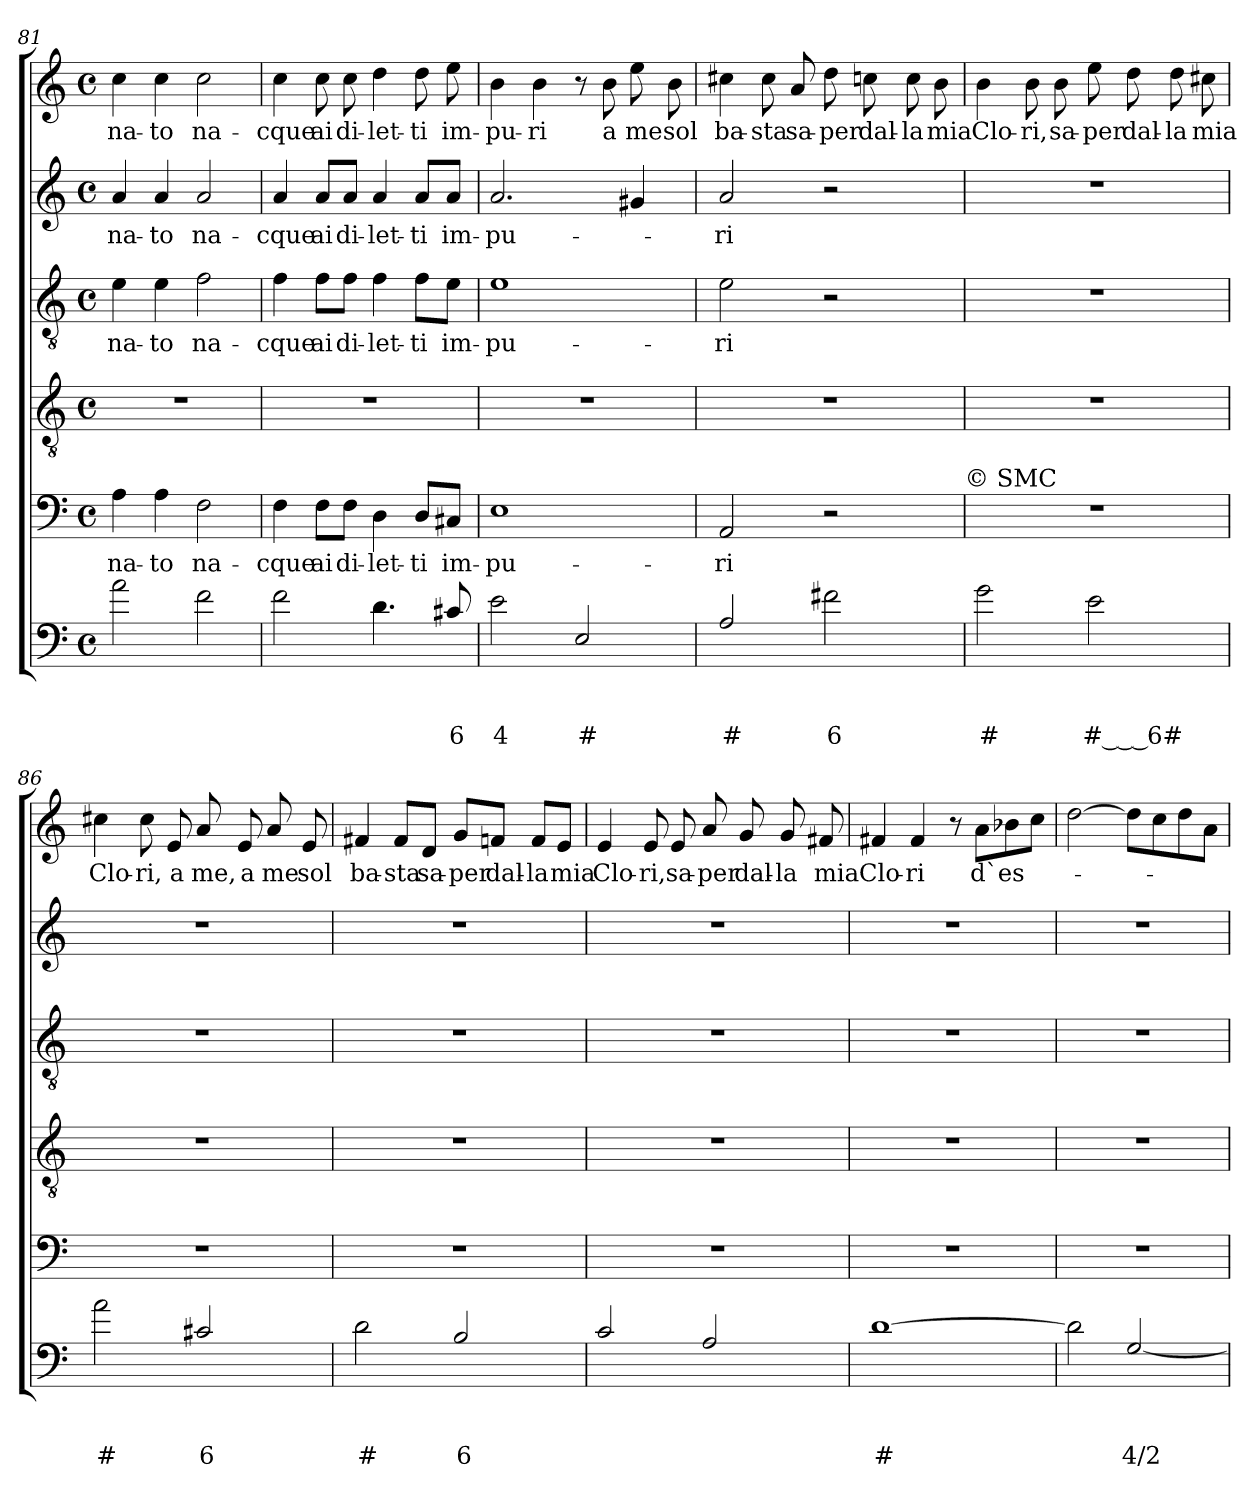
**kern	**text	**text	**text	**kern	**text	**kern	**kern	**text	**kern	**text	**kern	**text
*part6	*part6	*part6	*part6	*part5	*part5	*part4	*part3	*part3	*part2	*part2	*part1	*part1
*staff6	*staff6	*staff6	*staff6	*staff5	*staff5	*staff4	*staff3	*staff3	*staff2	*staff2	*staff1	*staff1
!!LO:PB:g=z
*clefF4	*	*	*	*clefF4	*	*clefGv2	*clefGv2	*	*clefG2	*	*clefG2	*
*ITrd8c14	*	*	*	*	*	*	*	*	*	*	*	*
*k[]	*	*	*	*k[]	*	*k[]	*k[]	*	*k[]	*	*k[]	*
*C:	*	*	*	*C:	*	*C:	*C:	*	*C:	*	*C:	*
*M4/4	*	*	*	*M4/4	*	*M4/4	*M4/4	*	*M4/4	*	*M4/4	*
*met(c)	*	*	*	*met(c)	*	*met(c)	*met(c)	*	*met(c)	*	*met(c)	*
=81	=81	=81	=81	=81	=81	=81	=81	=81	=81	=81	=81	=81
!	!	!	!	!	!LO:LY:b	!	!	!LO:LY:b	!	!LO:LY:b	!	!LO:LY:b
2A\	.	.	.	4A\	-na-	1r	4e\	-na-	4a/	-na-	4cc\	-na-
!	!	!	!	!	!LO:LY:b	!	!	!LO:LY:b	!	!LO:LY:b	!	!LO:LY:b
.	.	.	.	4A\	-to	.	4e\	-to	4a/	-to	4cc\	-to
!	!	!	!	!	!LO:LY:b	!	!	!LO:LY:b	!	!LO:LY:b	!	!LO:LY:b
2F\	.	.	.	2F\	na-	.	2f\	na-	2a/	na-	2cc\	na-
=82	=82	=82	=82	=82	=82	=82	=82	=82	=82	=82	=82	=82
!	!	!	!	!	!LO:LY:b	!	!	!LO:LY:b	!	!LO:LY:b	!	!LO:LY:b
2F\	.	.	.	4F\	-cque	1r	4f\	-cque	4a/	-cque	4cc\	-cque
!	!	!	!	!	!LO:LY:b	!	!	!LO:LY:b	!	!LO:LY:b	!	!LO:LY:b
.	.	.	.	8F\L	ai	.	8f\L	ai	8a/L	ai	8cc\	ai
!	!	!	!	!	!LO:LY:b	!	!	!LO:LY:b	!	!LO:LY:b	!	!LO:LY:b
.	.	.	.	8F\J	di-	.	8f\J	di-	8a/J	di-	8cc\	di-
!	!	!	!	!	!LO:LY:b	!	!	!LO:LY:b	!	!LO:LY:b	!	!LO:LY:b
4.D\	.	.	.	4D\	-let-	.	4f\	-let-	4a/	-let-	4dd\	-let-
!	!	!	!	!	!LO:LY:b	!	!	!LO:LY:b	!	!LO:LY:b	!	!LO:LY:b
.	.	.	.	8D/L	-ti	.	8f\L	-ti	8a/L	-ti	8dd\	-ti
!	!	!	!LO:LY:b	!	!LO:LY:b	!	!	!LO:LY:b	!	!LO:LY:b	!	!LO:LY:b
8C#X/	.	.	6	8C#X/J	im-	.	8e\J	im-	8a/J	im-	8ee\	im-
=83	=83	=83	=83	=83	=83	=83	=83	=83	=83	=83	=83	=83
!	!	!	!LO:LY:b	!	!LO:LY:b	!	!	!LO:LY:b	!	!LO:LY:b	!	!LO:LY:b
2E\	.	.	4	1E	-pu-	1r	1e	-pu-	2.a/	-pu-	4b\	-pu-
!	!	!	!	!	!	!	!	!	!	!	!	!LO:LY:b
.	.	.	.	.	.	.	.	.	.	.	4b\	-ri
!	!	!	!LO:LY:b	!	!	!	!	!	!	!	!	!
2EE/	.	.	#	.	.	.	.	.	.	.	8r	.
!	!	!	!	!	!	!	!	!	!	!	!	!LO:LY:b
.	.	.	.	.	.	.	.	.	.	.	8b\	a
!	!	!	!	!	!	!	!	!	!	!	!	!LO:LY:b
.	.	.	.	.	.	.	.	.	4g#X/	.	8ee\	me
!	!	!	!	!	!	!	!	!	!	!	!	!LO:LY:b
.	.	.	.	.	.	.	.	.	.	.	8b\	sol
=84	=84	=84	=84	=84	=84	=84	=84	=84	=84	=84	=84	=84
!	!	!	!LO:LY:b	!	!LO:LY:b	!	!	!LO:LY:b	!	!LO:LY:b	!	!LO:LY:b
2AA/	.	.	#	2AA/	-ri	1r	2e\	-ri	2a/	-ri	4cc#X\	ba-
!	!	!	!	!	!	!	!	!	!	!	!	!LO:LY:b
.	.	.	.	.	.	.	.	.	.	.	8cc#\	-sta
!	!	!	!	!	!	!	!	!	!	!	!	!LO:LY:b
.	.	.	.	.	.	.	.	.	.	.	8a/	sa-
!	!	!	!LO:LY:b	!	!	!	!	!	!	!	!	!LO:LY:b
2F#X\	.	.	6	2r	.	.	2r	.	2r	.	8dd\	-per
!	!	!	!	!	!	!	!	!	!	!	!	!LO:LY:b
.	.	.	.	.	.	.	.	.	.	.	8ccn\	dal-
!	!	!	!	!	!	!	!	!	!	!	!	!LO:LY:b
.	.	.	.	.	.	.	.	.	.	.	8cc\	-la
!	!	!	!	!	!	!	!	!	!	!	!	!LO:LY:b
.	.	.	.	.	.	.	.	.	.	.	8b\	mia
!	!	!	!	!LO:TX:a:t=© SMC	!	!	!	!	!	!	!	!
=85	=85	=85	=85	=85	=85	=85	=85	=85	=85	=85	=85	=85
!	!	!	!LO:LY:b	!	!	!	!	!	!	!	!	!LO:LY:b
2G\	.	.	#	1r	.	1r	1r	.	1r	.	4b\	Clo-
!	!	!	!	!	!	!	!	!	!	!	!	!LO:LY:b
.	.	.	.	.	.	.	.	.	.	.	8b\	-ri,
!	!	!	!	!	!	!	!	!	!	!	!	!LO:LY:b
.	.	.	.	.	.	.	.	.	.	.	8b\	sa-
!	!	!	!LO:LY:b	!	!	!	!	!	!	!	!	!LO:LY:b
2E\	.	.	#___6#	.	.	.	.	.	.	.	8ee\	-per
!	!	!	!	!	!	!	!	!	!	!	!	!LO:LY:b
.	.	.	.	.	.	.	.	.	.	.	8dd\	dal-
!	!	!	!	!	!	!	!	!	!	!	!	!LO:LY:b
.	.	.	.	.	.	.	.	.	.	.	8dd\	-la
!	!	!	!	!	!	!	!	!	!	!	!	!LO:LY:b
.	.	.	.	.	.	.	.	.	.	.	8cc#X\	mia
!!LO:LB:g=z
=86	=86	=86	=86	=86	=86	=86	=86	=86	=86	=86	=86	=86
!	!	!	!LO:LY:b	!	!	!	!	!	!	!	!	!LO:LY:b
2A\	.	.	#	1r	.	1r	1r	.	1r	.	4cc#X\	Clo-
!	!	!	!	!	!	!	!	!	!	!	!	!LO:LY:b
.	.	.	.	.	.	.	.	.	.	.	8cc#\	-ri,
!	!	!	!	!	!	!	!	!	!	!	!	!LO:LY:b
.	.	.	.	.	.	.	.	.	.	.	8e/	a
!	!	!	!LO:LY:b	!	!	!	!	!	!	!	!	!LO:LY:b
2C#X/	.	.	6	.	.	.	.	.	.	.	8a/	me,
!	!	!	!	!	!	!	!	!	!	!	!	!LO:LY:b
.	.	.	.	.	.	.	.	.	.	.	8e/	a
!	!	!	!	!	!	!	!	!	!	!	!	!LO:LY:b
.	.	.	.	.	.	.	.	.	.	.	8a/	me
!	!	!	!	!	!	!	!	!	!	!	!	!LO:LY:b
.	.	.	.	.	.	.	.	.	.	.	8e/	sol
=87	=87	=87	=87	=87	=87	=87	=87	=87	=87	=87	=87	=87
!	!	!	!LO:LY:b	!	!	!	!	!	!	!	!	!LO:LY:b
2D\	.	.	#	1r	.	1r	1r	.	1r	.	4f#X/	ba-
!	!	!	!	!	!	!	!	!	!	!	!	!LO:LY:b
.	.	.	.	.	.	.	.	.	.	.	8f#/L	-sta
!	!	!	!	!	!	!	!	!	!	!	!	!LO:LY:b
.	.	.	.	.	.	.	.	.	.	.	8d/J	sa-
!	!	!	!LO:LY:b	!	!	!	!	!	!	!	!	!LO:LY:b
2BB/	.	.	6	.	.	.	.	.	.	.	8g/L	-per
!	!	!	!	!	!	!	!	!	!	!	!	!LO:LY:b
.	.	.	.	.	.	.	.	.	.	.	8fn/J	dal-
!	!	!	!	!	!	!	!	!	!	!	!	!LO:LY:b
.	.	.	.	.	.	.	.	.	.	.	8f/L	-la
!	!	!	!	!	!	!	!	!	!	!	!	!LO:LY:b
.	.	.	.	.	.	.	.	.	.	.	8e/J	mia
=88	=88	=88	=88	=88	=88	=88	=88	=88	=88	=88	=88	=88
!	!	!	!	!	!	!	!	!	!	!	!	!LO:LY:b
2C/	.	.	.	1r	.	1r	1r	.	1r	.	4e/	Clo-
!	!	!	!	!	!	!	!	!	!	!	!	!LO:LY:b
.	.	.	.	.	.	.	.	.	.	.	8e/	-ri,
!	!	!	!	!	!	!	!	!	!	!	!	!LO:LY:b
.	.	.	.	.	.	.	.	.	.	.	8e/	sa-
!	!	!	!	!	!	!	!	!	!	!	!	!LO:LY:b
2AA/	.	.	.	.	.	.	.	.	.	.	8a/	-per
!	!	!	!	!	!	!	!	!	!	!	!	!LO:LY:b
.	.	.	.	.	.	.	.	.	.	.	8g/	dal-
!	!	!	!	!	!	!	!	!	!	!	!	!LO:LY:b
.	.	.	.	.	.	.	.	.	.	.	8g/	-la
!	!	!	!	!	!	!	!	!	!	!	!	!LO:LY:b
.	.	.	.	.	.	.	.	.	.	.	8f#X/	mia
=89	=89	=89	=89	=89	=89	=89	=89	=89	=89	=89	=89	=89
!	!	!	!LO:LY:b	!	!	!	!	!	!	!	!	!LO:LY:b
[1D	.	.	#	1r	.	1r	1r	.	1r	.	4f#X/	Clo-
!	!	!	!	!	!	!	!	!	!	!	!	!LO:LY:b
.	.	.	.	.	.	.	.	.	.	.	4f#/	-ri
.	.	.	.	.	.	.	.	.	.	.	8r	.
!	!	!	!	!	!	!	!	!	!	!	!	!LO:LY:b
.	.	.	.	.	.	.	.	.	.	.	8a\L	d`es-
.	.	.	.	.	.	.	.	.	.	.	8b-X\	.
.	.	.	.	.	.	.	.	.	.	.	8cc\J	.
!!LO:PB:g=z
=90	=90	=90	=90	=90	=90	=90	=90	=90	=90	=90	=90	=90
2D\]	.	.	.	1r	.	1r	1r	.	1r	.	[2dd\	.
!	!	!	!LO:LY:b	!	!	!	!	!	!	!	!	!
[2GG/	.	.	4/2	.	.	.	.	.	.	.	8dd\L]	.
.	.	.	.	.	.	.	.	.	.	.	8cc\	.
.	.	.	.	.	.	.	.	.	.	.	8dd\	.
.	.	.	.	.	.	.	.	.	.	.	8a\J	.
=	=	=	=	=	=	=	=	=	=	=	=	=
*-	*-	*-	*-	*-	*-	*-	*-	*-	*-	*-	*-	*-
